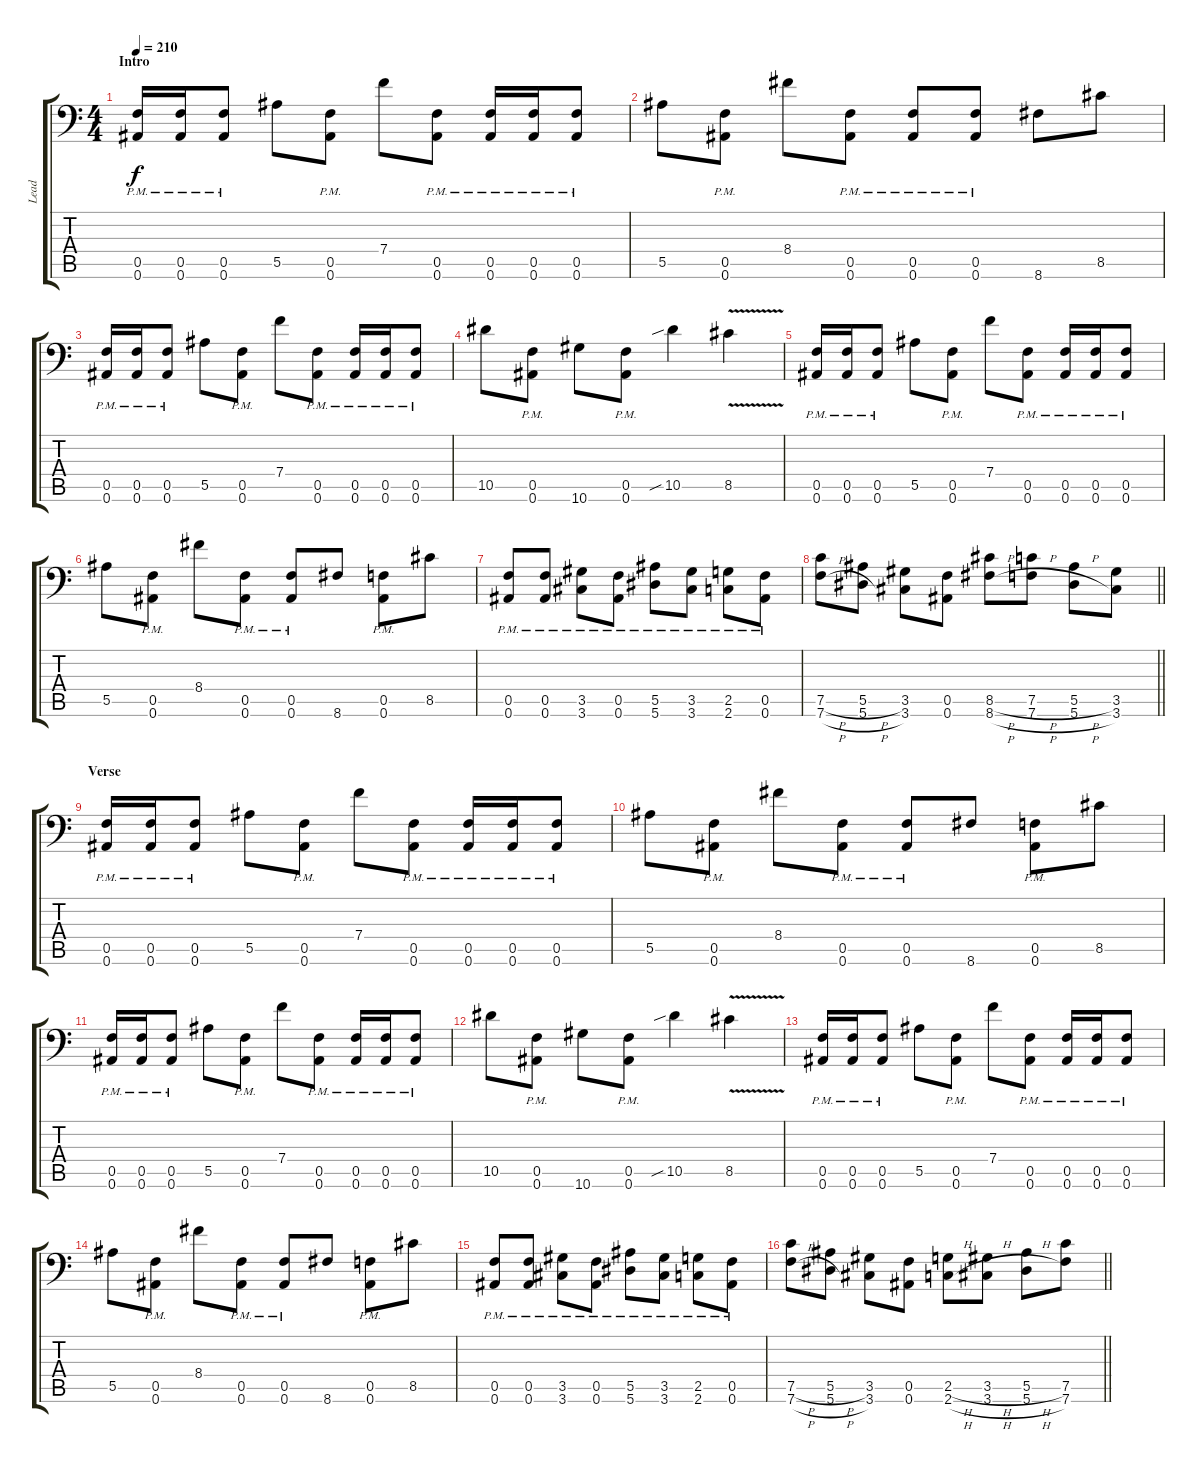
\track ("Lead" "Lead") {instrument overdrivenguitar}
\staff {score tabs}
\tuning (C4 G3 Eb3 Bb2 F2 Bb1) {hide}
\ts (4 4)
\section ("" "Intro")
\tempo 210
\clef f4
\ks c
(0.5{pm} 0.6{pm}).16{dy f instrument overdrivenguitar} (0.5{pm} 0.6{pm}).16 (0.5{pm} 0.6{pm}).8 5.5.8 (0.5{pm} 0.6{pm}).8 7.4.8 (0.5{pm} 0.6{pm}).8 (0.5{pm} 0.6{pm}).16 (0.5{pm} 0.6{pm}).16 (0.5{pm} 0.6{pm}).8 |
5.5.8 (0.5{pm} 0.6{pm}).8 8.4.8 (0.5{pm} 0.6{pm}).8 (0.5{pm} 0.6{pm}).8 (0.5{pm} 0.6{pm}).8 8.6.8 8.5.8 |
(0.5{pm} 0.6{pm}).16 (0.5{pm} 0.6{pm}).16 (0.5{pm} 0.6{pm}).8 5.5.8 (0.5{pm} 0.6{pm}).8 7.4.8 (0.5{pm} 0.6{pm}).8 (0.5{pm} 0.6{pm}).16 (0.5{pm} 0.6{pm}).16 (0.5{pm} 0.6{pm}).8 |
10.5.8 (0.5{pm} 0.6{pm}).8 10.6.8 (0.5{pm} 0.6{pm}).8 10.5{sib}.4 8.5{v}.4 |
(0.5{pm} 0.6{pm}).16 (0.5{pm} 0.6{pm}).16 (0.5{pm} 0.6{pm}).8 5.5.8 (0.5{pm} 0.6{pm}).8 7.4.8 (0.5{pm} 0.6{pm}).8 (0.5{pm} 0.6{pm}).16 (0.5{pm} 0.6{pm}).16 (0.5{pm} 0.6{pm}).8 |
5.5.8 (0.5{pm} 0.6{pm}).8 8.4.8 (0.5{pm} 0.6{pm}).8 (0.5{pm} 0.6{pm}).8 8.6.8 (0.5{pm} 0.6{pm}).8 8.5.8 |
(0.5{pm} 0.6{pm}).8 (0.5{pm} 0.6{pm}).8 (3.5{pm} 3.6{pm}).8 (0.5{pm} 0.6{pm}).8 (5.5{pm} 5.6{pm}).8 (3.5{pm} 3.6{pm}).8 (2.5{pm} 2.6{pm}).8 (0.5{pm} 0.6{pm}).8 |
\barLineRight lightlight
(7.5{h} 7.6{h}).8 (5.5{h} 5.6{h}).8 (3.5 3.6).8 (0.5 0.6).8 (8.5{h} 8.6{h}).8 (7.5{h} 7.6{h}).8 (5.5{h} 5.6{h}).8 (3.5 3.6).8 |
\section ("" "Verse")
(0.5{pm} 0.6{pm}).16 (0.5{pm} 0.6{pm}).16 (0.5{pm} 0.6{pm}).8 5.5.8 (0.5{pm} 0.6{pm}).8 7.4.8 (0.5{pm} 0.6{pm}).8 (0.5{pm} 0.6{pm}).16 (0.5{pm} 0.6{pm}).16 (0.5{pm} 0.6{pm}).8 |
5.5.8 (0.5{pm} 0.6{pm}).8 8.4.8 (0.5{pm} 0.6{pm}).8 (0.5{pm} 0.6{pm}).8 8.6.8 (0.5{pm} 0.6{pm}).8 8.5.8 |
(0.5{pm} 0.6{pm}).16 (0.5{pm} 0.6{pm}).16 (0.5{pm} 0.6{pm}).8 5.5.8 (0.5{pm} 0.6{pm}).8 7.4.8 (0.5{pm} 0.6{pm}).8 (0.5{pm} 0.6{pm}).16 (0.5{pm} 0.6{pm}).16 (0.5{pm} 0.6{pm}).8 |
10.5.8 (0.5{pm} 0.6{pm}).8 10.6.8 (0.5{pm} 0.6{pm}).8 10.5{sib}.4 8.5{v}.4 |
(0.5{pm} 0.6{pm}).16 (0.5{pm} 0.6{pm}).16 (0.5{pm} 0.6{pm}).8 5.5.8 (0.5{pm} 0.6{pm}).8 7.4.8 (0.5{pm} 0.6{pm}).8 (0.5{pm} 0.6{pm}).16 (0.5{pm} 0.6{pm}).16 (0.5{pm} 0.6{pm}).8 |
5.5.8 (0.5{pm} 0.6{pm}).8 8.4.8 (0.5{pm} 0.6{pm}).8 (0.5{pm} 0.6{pm}).8 8.6.8 (0.5{pm} 0.6{pm}).8 8.5.8 |
(0.5{pm} 0.6{pm}).8 (0.5{pm} 0.6{pm}).8 (3.5{pm} 3.6{pm}).8 (0.5{pm} 0.6{pm}).8 (5.5{pm} 5.6{pm}).8 (3.5{pm} 3.6{pm}).8 (2.5{pm} 2.6{pm}).8 (0.5{pm} 0.6{pm}).8 |
\barLineRight lightlight
(7.5{h} 7.6{h}).8 (5.5{h} 5.6{h}).8 (3.5 3.6).8 (0.5 0.6).8 (2.5{h} 2.6{h}).8 (3.5{h} 3.6{h}).8 (5.5{h} 5.6{h}).8 (7.5 7.6).8
